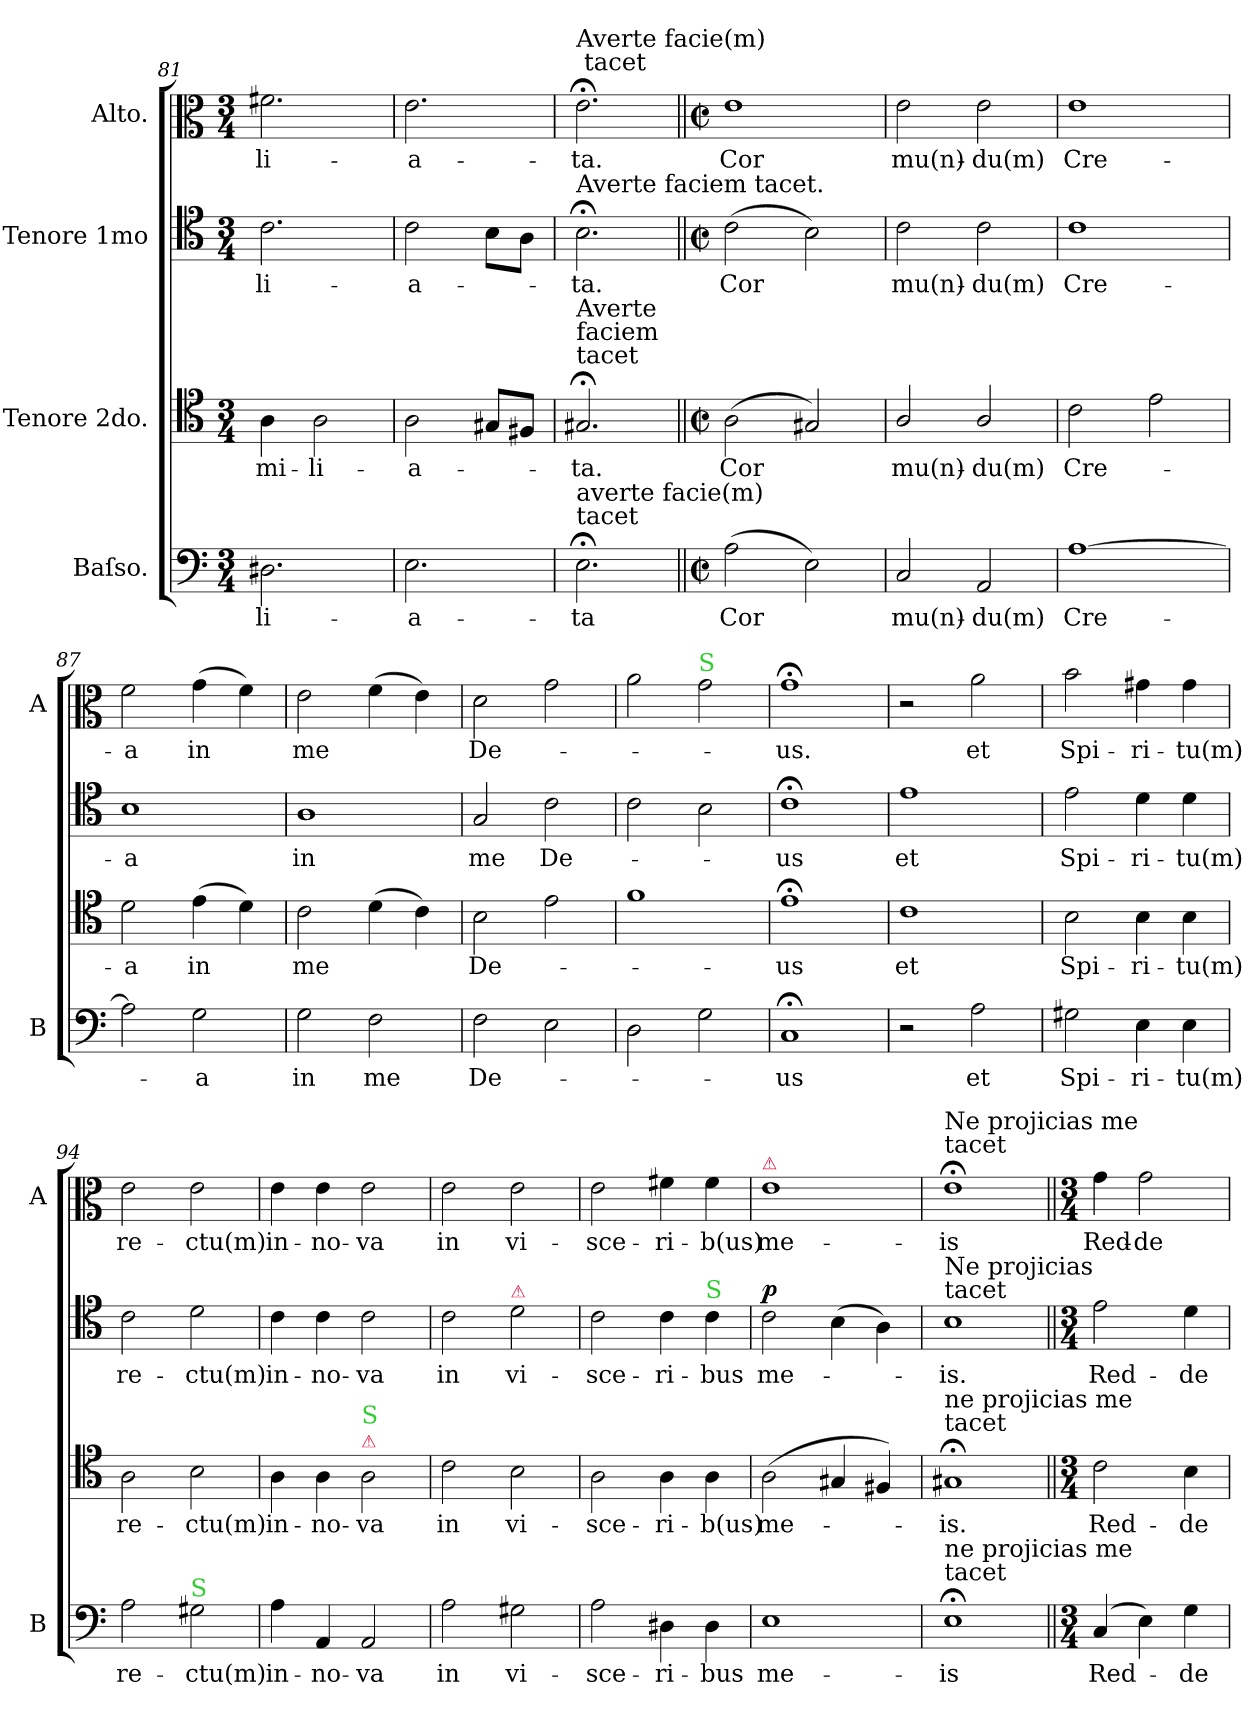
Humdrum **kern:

**kern	**text	**dynam	**kern	**text	**dynam	**kern	**text	**dynam	**kern	**text	**dynam
*part4	*part4	*part4	*part3	*part3	*part3	*part2	*part2	*part2	*part1	*part1	*part1
*staff4	*staff4	*staff4	*staff3	*staff3	*staff3	*staff2	*staff2	*staff2	*staff1	*staff1	*staff1
*I"Baſso.	*	*	*I"Tenore 2do.	*	*	*I"Tenore 1mo	*	*	*I"Alto.	*	*
*I'B	*	*	*	*	*	*	*	*	*I'A	*	*
*clefF4	*	*	*clefC4	*	*	*clefC4	*	*	*clefC3	*	*
*k[]	*	*	*k[]	*	*	*k[]	*	*	*k[]	*	*
*M3/4	*	*	*M3/4	*	*	*M3/4	*	*	*M3/4	*	*
=81	=81	=81	=81	=81	=81	=81	=81	=81	=81	=81	=81
2.D#X\	-li-	.	4A\	-mi-	.	2.c\	-li-	.	2.f#X\	-li-	.
.	.	.	2A\	-li-	.	.	.	.	.	.	.
=82	=82	=82	=82	=82	=82	=82	=82	=82	=82	=82	=82
2.E\	-a-	.	2A\	-a-	.	2c\	-a-	.	2.e\	-a-	.
.	.	.	8G#X/L	.	.	8B\L	.	.	.	.	.
.	.	.	8F#X/J	.	.	8A\J	.	.	.	.	.
=83	=83	=83	=83	=83	=83	=83	=83	=83	=83	=83	=83
!	!	!	!	!	!	!	!	!	!LO:TX:a:t=Averte facie(m)\n tacet	!	!
!	!	!	!	!	!	!LO:TX:a:t=Averte faciem tacet.	!	!	!	!	!
!	!	!	!LO:TX:a:t=Averte \nfaciem \ntacet	!	!	!	!	!	!	!	!
!LO:TX:a:t=averte facie(m) \ntacet	!	!	!	!	!	!	!	!	!	!	!
2.E;<\	-ta	.	2.G#X;</	-ta.	.	2.B;<\	-ta.	.	2.e;<\	-ta.	.
=84||	=84||	=84||	=84||	=84||	=84||	=84||	=84||	=84||	=84||	=84||	=84||
*M2/2	*	*	*M2/2	*	*	*M2/2	*	*	*M2/2	*	*
*met(c|)	*	*	*met(c|)	*	*	*met(c|)	*	*	*met(c|)	*	*
(2A\	Cor	.	(2A\	Cor	.	(2c\	Cor	.	1e	Cor	.
2E\)	.	.	2G#X/)	.	.	2B\)	.	.	.	.	.
=85	=85	=85	=85	=85	=85	=85	=85	=85	=85	=85	=85
2C/	mu(n)-	.	2A/	mu(n)-	.	2c\	mu(n)-	.	2e\	mu(n)-	.
2AA/	-du(m)	.	2A/	-du(m)	.	2c\	-du(m)	.	2e\	-du(m)	.
=86	=86	=86	=86	=86	=86	=86	=86	=86	=86	=86	=86
[1A	Cre-	.	2c\	Cre-	.	1c	Cre-	.	1e	Cre-	.
.	.	.	2e\	.	.	.	.	.	.	.	.
=87	=87	=87	=87	=87	=87	=87	=87	=87	=87	=87	=87
2A\]	.	.	2d\	-a	.	1B	-a	.	2f\	-a	.
2G\	-a	.	(4e\	in	.	.	.	.	(4g\	in	.
.	.	.	4d\)	.	.	.	.	.	4f\)	.	.
=88	=88	=88	=88	=88	=88	=88	=88	=88	=88	=88	=88
2G\	in	.	2c\	me	.	1A	in	.	2e\	me	.
2F\	me	.	(4d\	.	.	.	.	.	(4f\	.	.
.	.	.	4c\)	.	.	.	.	.	4e\)	.	.
=89	=89	=89	=89	=89	=89	=89	=89	=89	=89	=89	=89
2F\	De-	.	2B\	De-	.	2G/	me	.	2d\	De-	.
2E\	.	.	2e\	.	.	2c\	De-	.	2g\	.	.
=90	=90	=90	=90	=90	=90	=90	=90	=90	=90	=90	=90
2D\	.	.	1f	.	.	2c\	.	.	2a\	.	.
!	!	!	!	!	!	!	!	!	!LO:TX:a:color=limegreen:t=S	!	!
2G\	.	.	.	.	.	2B\	.	.	2g\	.	.
=91	=91	=91	=91	=91	=91	=91	=91	=91	=91	=91	=91
1C;<	-us	.	1e;<	-us	.	1c;<	-us	.	1g;<	-us.	.
=92	=92	=92	=92	=92	=92	=92	=92	=92	=92	=92	=92
2r	.	.	1c	et	.	1e	et	.	2r	.	.
2A\	et	.	.	.	.	.	.	.	2a\	et	.
=93	=93	=93	=93	=93	=93	=93	=93	=93	=93	=93	=93
2G#X\	Spi-	.	2B\	Spi-	.	2e\	Spi-	.	2b\	Spi-	.
4E\	-ri-	.	4B\	-ri-	.	4d\	-ri-	.	4g#X\	-ri-	.
4E\	-tu(m)	.	4B\	-tu(m)	.	4d\	-tu(m)	.	4g#\	-tu(m)	.
=94	=94	=94	=94	=94	=94	=94	=94	=94	=94	=94	=94
2A\	re-	.	2A\	re-	.	2c\	re-	.	2e\	re-	.
!LO:TX:a:color=limegreen:t=S	!	!	!	!	!	!	!	!	!	!	!
2G#X\	-ctu(m)	.	2B\	-ctu(m)	.	2d\	-ctu(m)	.	2e\	-ctu(m)	.
=95	=95	=95	=95	=95	=95	=95	=95	=95	=95	=95	=95
4A\	in-	.	4A\	in-	.	4c\	in-	.	4e\	in-	.
4AA/	-no-	.	4A\	-no-	.	4c\	-no-	.	4e\	-no-	.
!	!	!	!LO:TX:a:color=crimson:t=⚠	!	!	!	!	!	!	!	!
!	!	!	!LO:TX:a:color=limegreen:t=S	!	!	!	!	!	!	!	!
2AA/	-va	.	2A\	-va	.	2c\	-va	.	2e\	-va	.
=96	=96	=96	=96	=96	=96	=96	=96	=96	=96	=96	=96
2A\	in	.	2c\	in	.	2c\	in	.	2e\	in	.
!	!	!	!	!	!	!LO:TX:a:color=crimson:t=⚠	!	!	!	!	!
2G#X\	vi-	.	2B\	vi-	.	2d\	vi-	.	2e\	vi-	.
=97	=97	=97	=97	=97	=97	=97	=97	=97	=97	=97	=97
2A\	-sce-	.	2A\	-sce-	.	2c\	-sce-	.	2e\	-sce-	.
4D#X\	-ri-	.	4A\	-ri-	.	4c\	-ri-	.	4f#X\	-ri-	.
!	!	!	!	!	!	!LO:TX:a:color=limegreen:t=S	!	!	!	!	!
4D#\	-bus	.	4A\	-b(us)	.	4c\	-bus	.	4f#\	-b(us)	.
=98	=98	=98	=98	=98	=98	=98	=98	=98	=98	=98	=98
!	!	!	!	!	!	!	!	!	!LO:TX:a:color=crimson:t=⚠	!	!
!	!	!LO:DY:b	!	!	!LO:DY:a	!	!	!LO:DY:a	!	!	!LO:DY:a
1E	me-	pia	(<2A\	me-	pian.	2c\	me-	p	1e	me-	pia&colon;
.	.	.	4G#X/	.	.	(4B\	.	.	.	.	.
.	.	.	4F#X/)	.	.	4A\)	.	.	.	.	.
=99	=99	=99	=99	=99	=99	=99	=99	=99	=99	=99	=99
!	!	!	!	!	!	!	!	!	!LO:TX:a:t=Ne projicias me \ntacet	!	!
!	!	!	!	!	!	!LO:TX:a:t=Ne projicias \ntacet	!	!	!	!	!
!	!	!	!LO:TX:a:t=ne projicias me \ntacet	!	!	!	!	!	!	!	!
!LO:TX:a:t=ne projicias me \ntacet	!	!	!	!	!	!	!	!	!	!	!
1E;<	-is	.	1G#X;<	-is.	.	1B	-is.	.	1e;<	-is	.
=100||	=100||	=100||	=100||	=100||	=100||	=100||	=100||	=100||	=100||	=100||	=100||
*M3/4	*	*	*M3/4	*	*	*M3/4	*	*	*M3/4	*	*
!	!	!	!	!	!LO:DY:a	!	!	!LO:DY:b	!	!	!LO:DY:a
(4C/	Red-	.	2c\	Red-	for&colon;	2e\	Red-	fort&colon;	4g\	Red-	for.
4E\)	.	.	.	.	.	.	.	.	2g\	-de	.
4G\	-de	.	4B\	-de	.	4d\	-de	.	.	.	.
=	=	=	=	=	=	=	=	=	=	=	=
*-	*-	*-	*-	*-	*-	*-	*-	*-	*-	*-	*-
